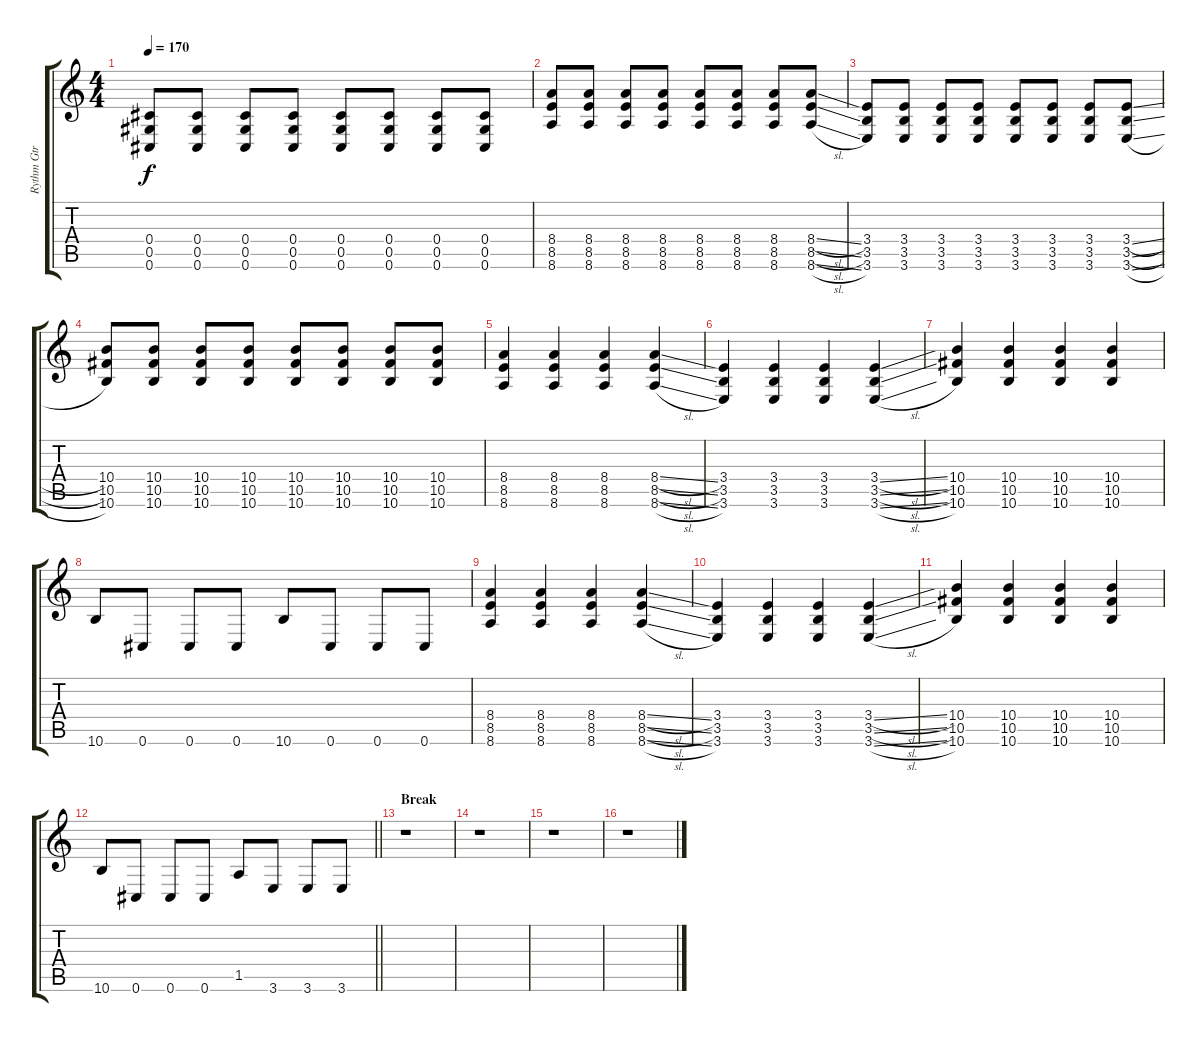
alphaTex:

\track ("Rythm Gtr L" "Rythm Gtr ") {instrument distortionguitar}
\staff {score tabs}
\tuning (Eb4 Bb3 Gb3 Db3 Ab2 Db2) {hide}
\ts (4 4)
\tempo 170
\clef g2
\ks c
(0.4 0.5 0.6).8{dy f} (0.4 0.5 0.6).8 (0.4 0.5 0.6).8 (0.4 0.5 0.6).8 (0.4 0.5 0.6).8 (0.4 0.5 0.6).8 (0.4 0.5 0.6).8 (0.4 0.5 0.6).8 |
(8.4 8.5 8.6).8 (8.4 8.5 8.6).8 (8.4 8.5 8.6).8 (8.4 8.5 8.6).8 (8.4 8.5 8.6).8 (8.4 8.5 8.6).8 (8.4 8.5 8.6).8 (8.4{sl} 8.5{sl} 8.6{sl}).8 |
(3.4 3.5 3.6).8 (3.4 3.5 3.6).8 (3.4 3.5 3.6).8 (3.4 3.5 3.6).8 (3.4 3.5 3.6).8 (3.4 3.5 3.6).8 (3.4 3.5 3.6).8 (3.4{sl} 3.5{sl} 3.6{sl}).8 |
(10.4 10.5 10.6).8 (10.4 10.5 10.6).8 (10.4 10.5 10.6).8 (10.4 10.5 10.6).8 (10.4 10.5 10.6).8 (10.4 10.5 10.6).8 (10.4 10.5 10.6).8 (10.4 10.5 10.6).8 |
(8.4 8.5 8.6).4 (8.4 8.5 8.6).4 (8.4 8.5 8.6).4 (8.4{sl} 8.5{sl} 8.6{sl}).4 |
(3.4 3.5 3.6).4 (3.4 3.5 3.6).4 (3.4 3.5 3.6).4 (3.4{sl} 3.5{sl} 3.6{sl}).4 |
(10.4 10.5 10.6).4 (10.4 10.5 10.6).4 (10.4 10.5 10.6).4 (10.4 10.5 10.6).4 |
10.6.8 0.6.8 0.6.8 0.6.8 10.6.8 0.6.8 0.6.8 0.6.8 |
(8.4 8.5 8.6).4 (8.4 8.5 8.6).4 (8.4 8.5 8.6).4 (8.4{sl} 8.5{sl} 8.6{sl}).4 |
(3.4 3.5 3.6).4 (3.4 3.5 3.6).4 (3.4 3.5 3.6).4 (3.4{sl} 3.5{sl} 3.6{sl}).4 |
(10.4 10.5 10.6).4 (10.4 10.5 10.6).4 (10.4 10.5 10.6).4 (10.4 10.5 10.6).4 |
\barLineRight lightlight
10.6.8 0.6.8 0.6.8 0.6.8 1.5.8 3.6.8 3.6.8 3.6.8 |
\section ("" "Break")
r.1 |
r.1 |
r.1 |
r.1
